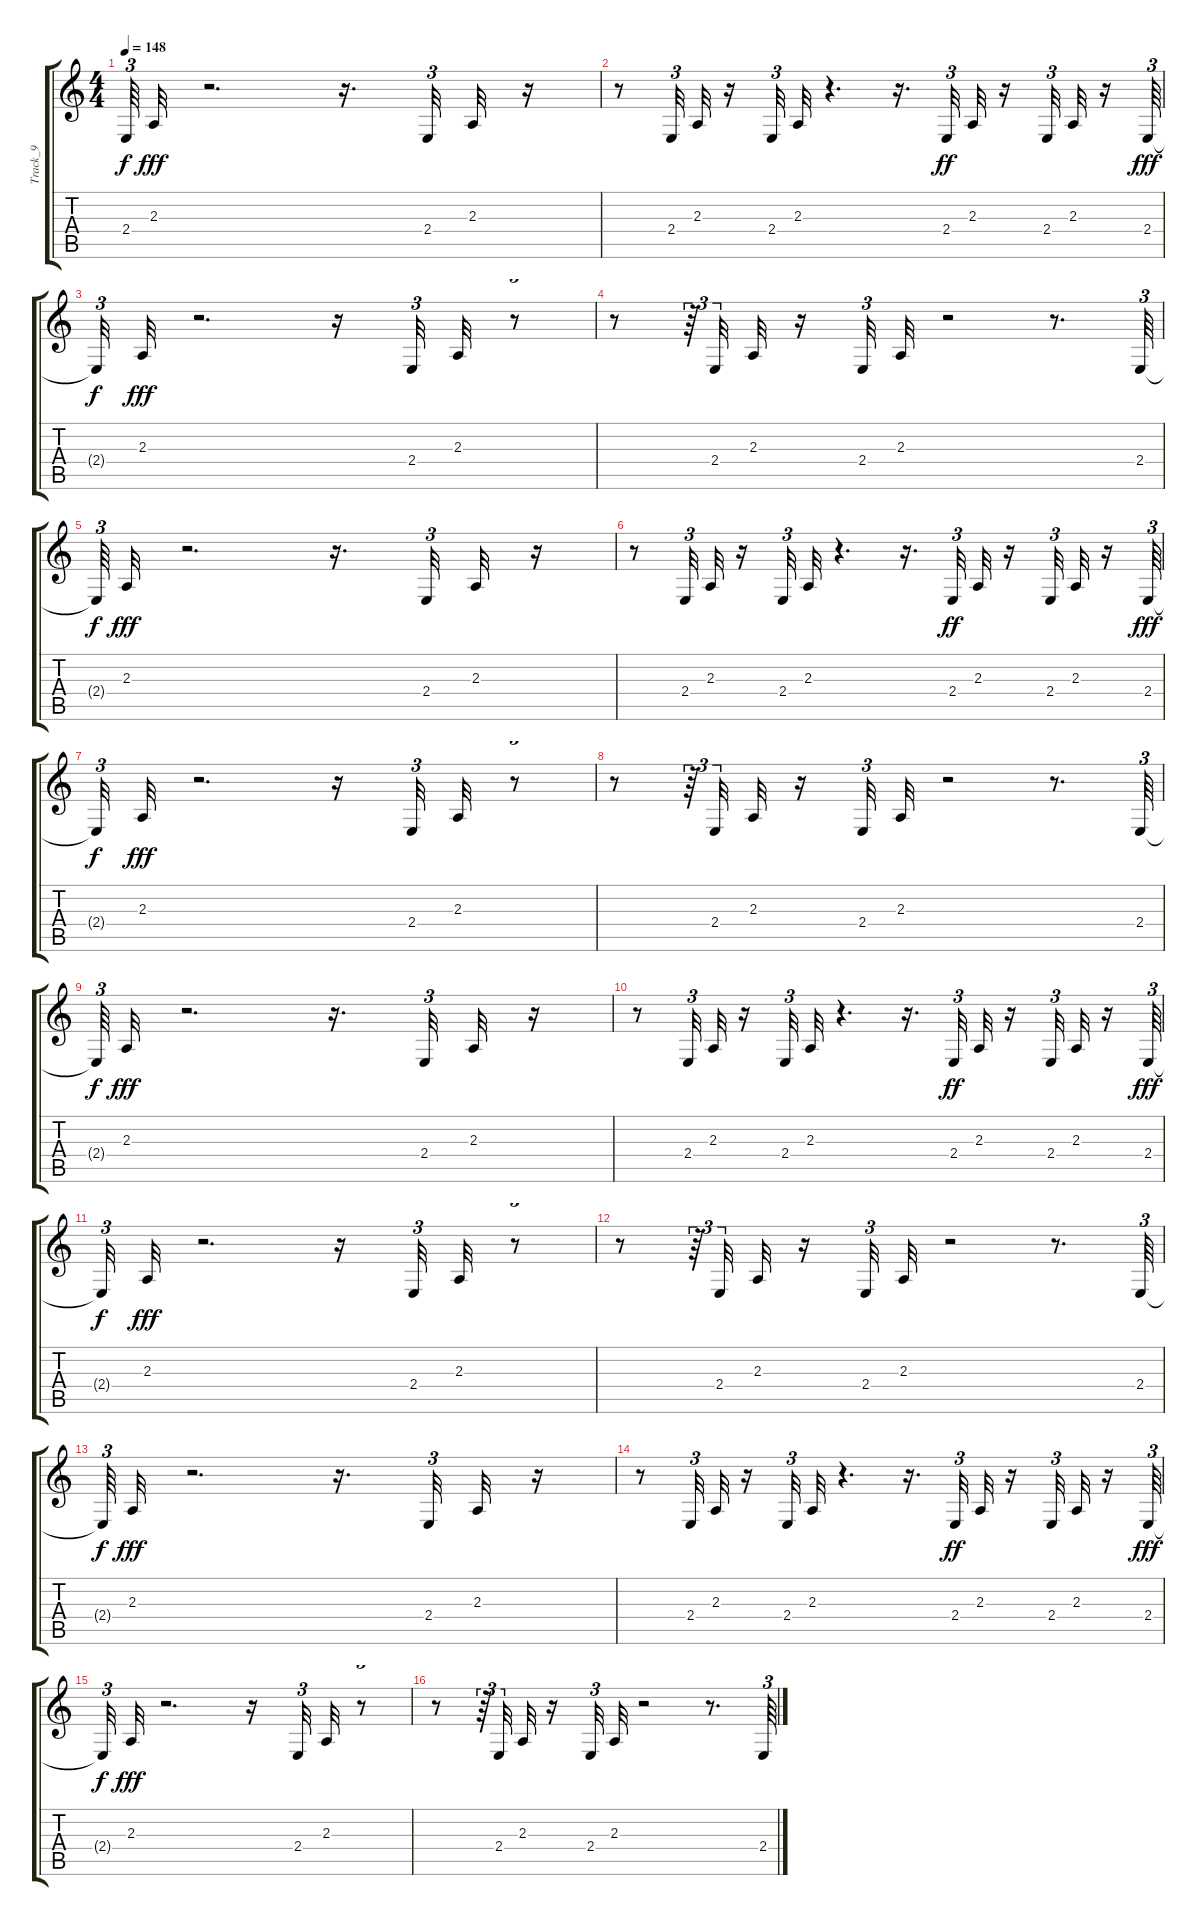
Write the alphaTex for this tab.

\track ("Track_9" "Track_9") {instrument taikodrum}
\staff {score tabs}
\tuning (E4 B3 G3 D3 A2 E2) {hide}
\ts (4 4)
\tempo 148
\clef g2
\ks c
2.4{t}.64{tu (3 2) dy f} 2.3.32{dy fff} r.2{d} r.16{d} 2.4.32{tu (3 2)} 2.3.32 r.16 |
r.8 2.4.32{tu (3 2)} 2.3.32 r.16 2.4.32{tu (3 2)} 2.3.32 r.4{d} r.16{d} 2.4.32{tu (3 2) dy ff} 2.3.32 r.16 2.4.32{tu (3 2)} 2.3.32 r.16 2.4.64{tu (3 2) dy fff} |
2.4{t}.32{tu (3 2) dy f} 2.3.32{dy fff} r.2{d} r.16 2.4.32{tu (3 2)} 2.3.32 r.8{tu (3 2)} |
r.8 r.64{tu (3 2)} 2.4.32{tu (3 2)} 2.3.32 r.16 2.4.32{tu (3 2)} 2.3.32 r.2 r.8{d} 2.4.64{tu (3 2)} |
2.4{t}.64{tu (3 2) dy f} 2.3.32{dy fff} r.2{d} r.16{d} 2.4.32{tu (3 2)} 2.3.32 r.16 |
r.8 2.4.32{tu (3 2)} 2.3.32 r.16 2.4.32{tu (3 2)} 2.3.32 r.4{d} r.16{d} 2.4.32{tu (3 2) dy ff} 2.3.32 r.16 2.4.32{tu (3 2)} 2.3.32 r.16 2.4.64{tu (3 2) dy fff} |
2.4{t}.32{tu (3 2) dy f} 2.3.32{dy fff} r.2{d} r.16 2.4.32{tu (3 2)} 2.3.32 r.8{tu (3 2)} |
r.8 r.64{tu (3 2)} 2.4.32{tu (3 2)} 2.3.32 r.16 2.4.32{tu (3 2)} 2.3.32 r.2 r.8{d} 2.4.64{tu (3 2)} |
2.4{t}.64{tu (3 2) dy f} 2.3.32{dy fff} r.2{d} r.16{d} 2.4.32{tu (3 2)} 2.3.32 r.16 |
r.8 2.4.32{tu (3 2)} 2.3.32 r.16 2.4.32{tu (3 2)} 2.3.32 r.4{d} r.16{d} 2.4.32{tu (3 2) dy ff} 2.3.32 r.16 2.4.32{tu (3 2)} 2.3.32 r.16 2.4.64{tu (3 2) dy fff} |
2.4{t}.32{tu (3 2) dy f} 2.3.32{dy fff} r.2{d} r.16 2.4.32{tu (3 2)} 2.3.32 r.8{tu (3 2)} |
r.8 r.64{tu (3 2)} 2.4.32{tu (3 2)} 2.3.32 r.16 2.4.32{tu (3 2)} 2.3.32 r.2 r.8{d} 2.4.64{tu (3 2)} |
2.4{t}.64{tu (3 2) dy f} 2.3.32{dy fff} r.2{d} r.16{d} 2.4.32{tu (3 2)} 2.3.32 r.16 |
r.8 2.4.32{tu (3 2)} 2.3.32 r.16 2.4.32{tu (3 2)} 2.3.32 r.4{d} r.16{d} 2.4.32{tu (3 2) dy ff} 2.3.32 r.16 2.4.32{tu (3 2)} 2.3.32 r.16 2.4.64{tu (3 2) dy fff} |
2.4{t}.32{tu (3 2) dy f} 2.3.32{dy fff} r.2{d} r.16 2.4.32{tu (3 2)} 2.3.32 r.8{tu (3 2)} |
r.8 r.64{tu (3 2)} 2.4.32{tu (3 2)} 2.3.32 r.16 2.4.32{tu (3 2)} 2.3.32 r.2 r.8{d} 2.4.64{tu (3 2)}
